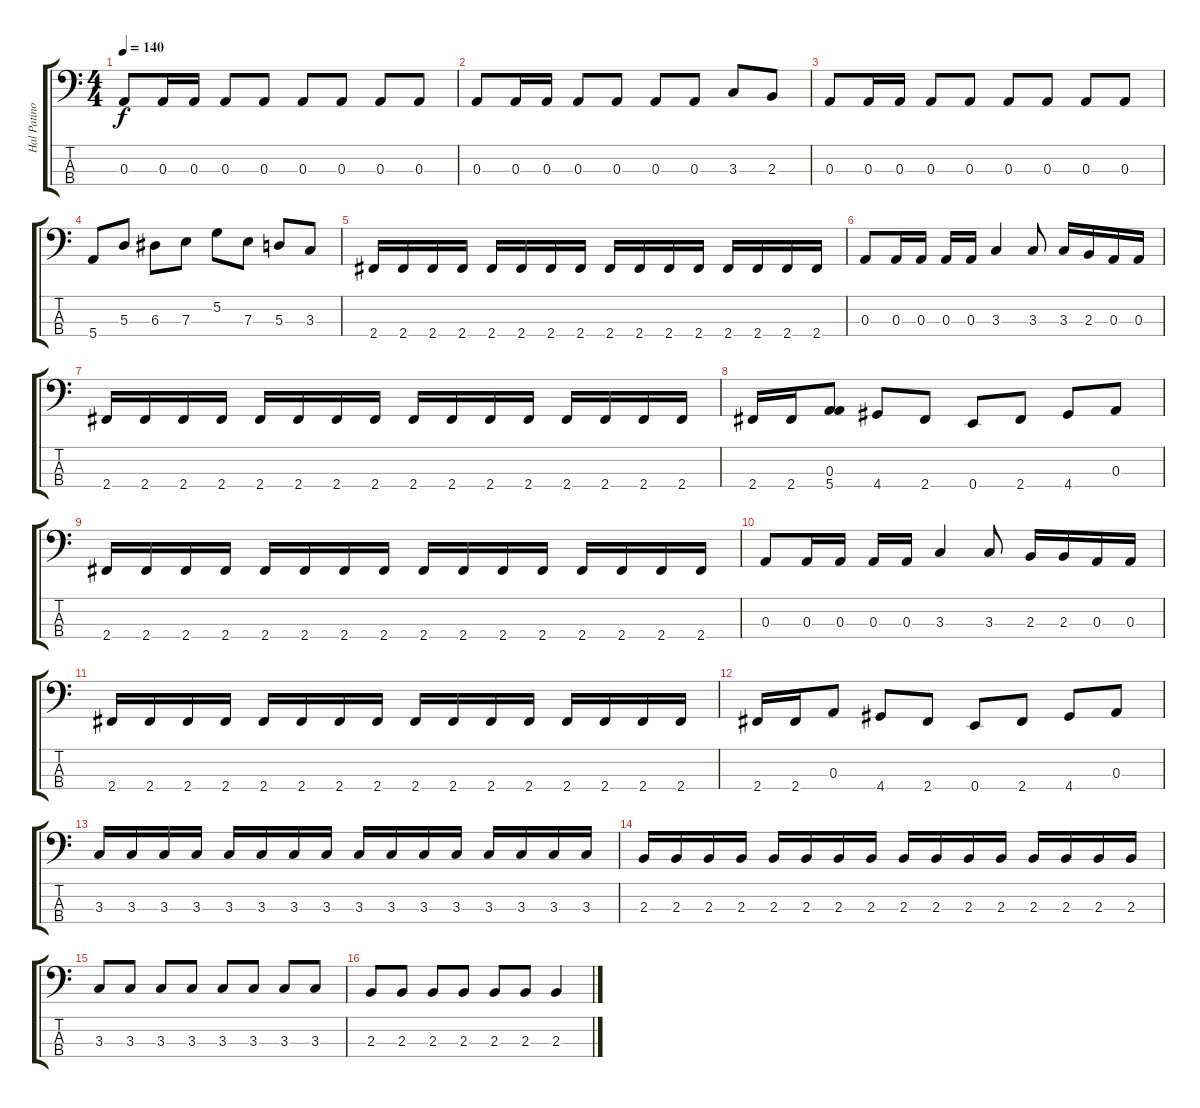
\track ("Hal Patino" "Hal Patino") {instrument electricbassfinger}
\staff {score tabs}
\tuning (G2 D2 A1 E1) {hide}
\ts (4 4)
\tempo 140
\clef f4
\ks c
0.3.8{dy f} 0.3.16 0.3.16 0.3.8 0.3.8 0.3.8 0.3.8 0.3.8 0.3.8 |
0.3.8 0.3.16 0.3.16 0.3.8 0.3.8 0.3.8 0.3.8 3.3.8 2.3.8 |
0.3.8 0.3.16 0.3.16 0.3.8 0.3.8 0.3.8 0.3.8 0.3.8 0.3.8 |
5.4.8 5.3.8 6.3.8 7.3.8 5.2.8 7.3.8 5.3.8 3.3.8 |
2.4.16 2.4.16 2.4.16 2.4.16 2.4.16 2.4.16 2.4.16 2.4.16 2.4.16 2.4.16 2.4.16 2.4.16 2.4.16 2.4.16 2.4.16 2.4.16 |
0.3.8 0.3.16 0.3.16 0.3.16 0.3.16 3.3.4 3.3.8 3.3.16 2.3.16 0.3.16 0.3.16 |
2.4.16 2.4.16 2.4.16 2.4.16 2.4.16 2.4.16 2.4.16 2.4.16 2.4.16 2.4.16 2.4.16 2.4.16 2.4.16 2.4.16 2.4.16 2.4.16 |
2.4.16 2.4.16 (0.3 5.4).8 4.4.8 2.4.8 0.4.8 2.4.8 4.4.8 0.3.8 |
2.4.16 2.4.16 2.4.16 2.4.16 2.4.16 2.4.16 2.4.16 2.4.16 2.4.16 2.4.16 2.4.16 2.4.16 2.4.16 2.4.16 2.4.16 2.4.16 |
0.3.8 0.3.16 0.3.16 0.3.16 0.3.16 3.3.4 3.3.8 2.3.16 2.3.16 0.3.16 0.3.16 |
2.4.16 2.4.16 2.4.16 2.4.16 2.4.16 2.4.16 2.4.16 2.4.16 2.4.16 2.4.16 2.4.16 2.4.16 2.4.16 2.4.16 2.4.16 2.4.16 |
2.4.16 2.4.16 0.3.8 4.4.8 2.4.8 0.4.8 2.4.8 4.4.8 0.3.8 |
3.3.16 3.3.16 3.3.16 3.3.16 3.3.16 3.3.16 3.3.16 3.3.16 3.3.16 3.3.16 3.3.16 3.3.16 3.3.16 3.3.16 3.3.16 3.3.16 |
2.3.16 2.3.16 2.3.16 2.3.16 2.3.16 2.3.16 2.3.16 2.3.16 2.3.16 2.3.16 2.3.16 2.3.16 2.3.16 2.3.16 2.3.16 2.3.16 |
3.3.8 3.3.8 3.3.8 3.3.8 3.3.8 3.3.8 3.3.8 3.3.8 |
2.3.8 2.3.8 2.3.8 2.3.8 2.3.8 2.3.8 2.3.4
